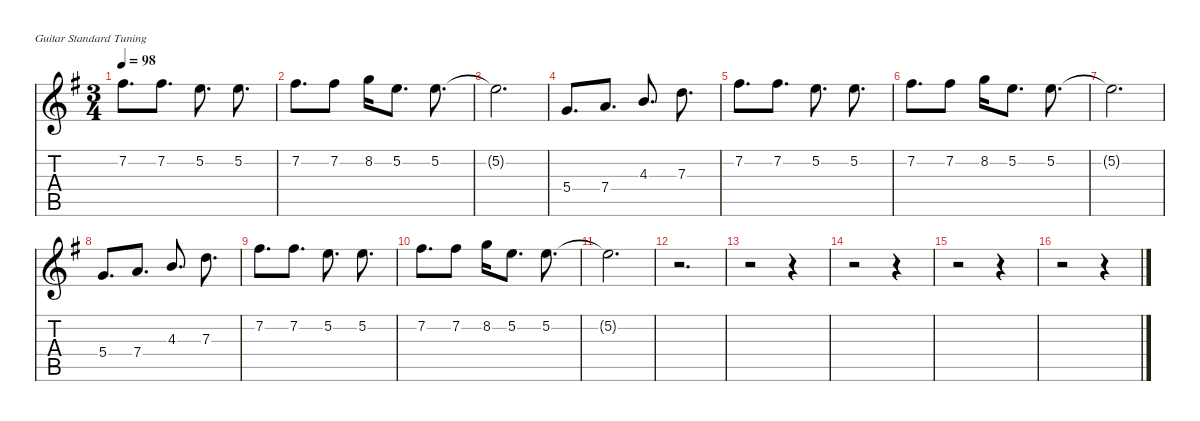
\defaultSystemsLayout 4
\hideDynamics
\bracketExtendMode nobrackets
\singleTrackTrackNamePolicy hidden
\multiTrackTrackNamePolicy hidden
\firstSystemTrackNameMode fullname
\otherSystemsTrackNameOrientation horizontal
\track ("Clean Guitar" "s.guit.") {instrument acousticguitarsteel}
\staff {score tabs}
\tuning (E4 B3 G3 D3 A2 E2)
\ts (3 4)
\tempo 98
\clef g2
\ks eminor
7.2{acc #}.8{d dy f beam Down} 7.2{acc #}.8{d beam Down} 5.2{acc forcenatural}.8{d beam Down} 5.2{acc forcenatural}.8{d beam Down} |
7.2{acc #}.8{d beam Down} 7.2{acc #}.8{beam Down} 8.2{acc forcenatural}.16{beam Down} 5.2{acc forcenatural}.8{d beam Down} 5.2{acc forcenatural}.8{d beam Down} |
5.2{t acc forcenatural}.2{d beam Down} |
5.4{acc forcenatural}.8{d beam Up} 7.4{acc forcenatural}.8{d beam Up} 4.3{acc forcenatural}.8{d beam Up} 7.3{acc forcenatural}.8{d beam Down} |
7.2{acc #}.8{d beam Down} 7.2{acc #}.8{d beam Down} 5.2{acc forcenatural}.8{d beam Down} 5.2{acc forcenatural}.8{d beam Down} |
7.2{acc #}.8{d beam Down} 7.2{acc #}.8{beam Down} 8.2{acc forcenatural}.16{beam Down} 5.2{acc forcenatural}.8{d beam Down} 5.2{acc forcenatural}.8{d beam Down} |
5.2{t acc forcenatural}.2{d beam Down} |
5.4{acc forcenatural}.8{d beam Up} 7.4{acc forcenatural}.8{d beam Up} 4.3{acc forcenatural}.8{d beam Up} 7.3{acc forcenatural}.8{d beam Down} |
7.2{acc #}.8{d beam Down} 7.2{acc #}.8{d beam Down} 5.2{acc forcenatural}.8{d beam Down} 5.2{acc forcenatural}.8{d beam Down} |
7.2{acc #}.8{d beam Down} 7.2{acc #}.8{beam Down} 8.2{acc forcenatural}.16{beam Down} 5.2{acc forcenatural}.8{d beam Down} 5.2{acc forcenatural}.8{d beam Down} |
5.2{t acc forcenatural}.2{d beam Down} |
r.2{d beam Down} |
r.2{beam Down} r.4{beam Down} |
r.2{beam Down} r.4{beam Down} |
r.2{beam Down} r.4{beam Down} |
r.2{beam Down} r.4{beam Down}
